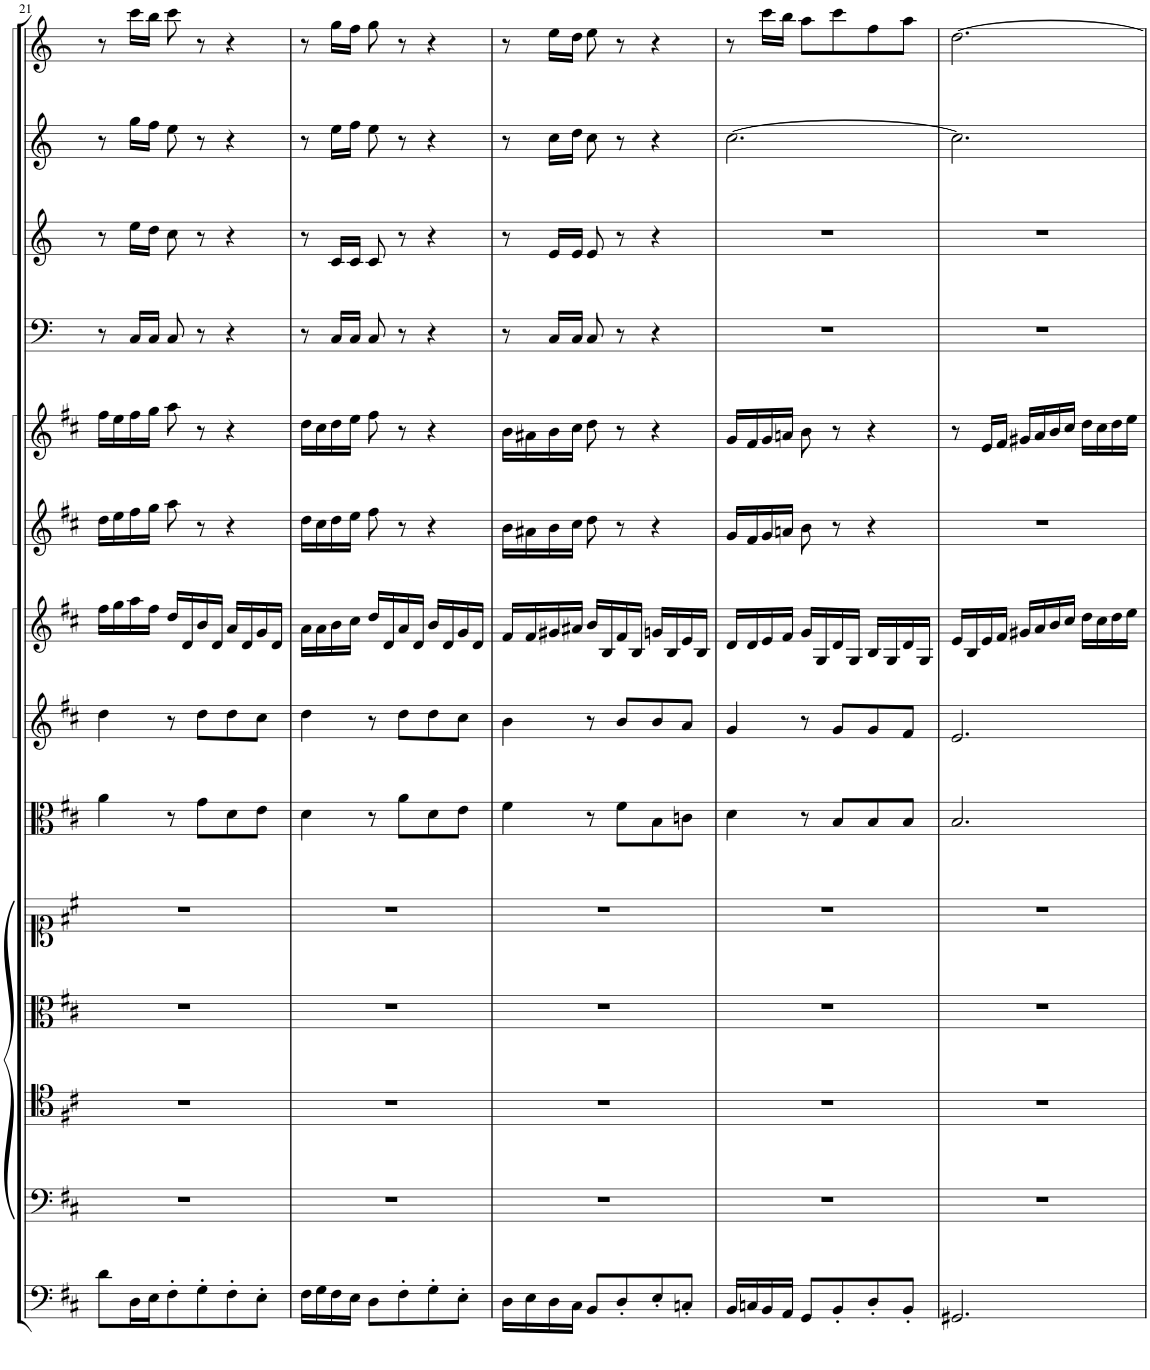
**kern	**kern	**kern	**kern	**kern	**kern	**kern	**kern	**kern	**kern	**kern	**kern	**kern	**kern
*part14	*part13	*part12	*part11	*part10	*part9	*part8	*part7	*part6	*part5	*part4	*part3	*part2	*part1
*staff14	*staff13	*staff12	*staff11	*staff10	*staff9	*staff8	*staff7	*staff6	*staff5	*staff4	*staff3	*staff2	*staff1
*I"Continuo.	*I"Basso	*I"Tenore	*I"Alto	*I"Soprano	*I"Viola.	*I"Violino II	*I"Violino I.	*I"Oboe II	*I"Oboe I.	*I"Timpani.	*I"Tromba III.	*I"Tromba II.	*I"Tromba I.
*	*	*	*	*	*I'Vla	*	*I'Vln	*I'Ob	*I'Ob	*I'Timp	*	*	*
!!LO:PB:g=z
*clefF4	*clefF4	*clefC4	*clefC3	*clefC1	*clefC3	*clefG2	*clefG2	*clefG2	*clefG2	*clefF4	*clefG2	*clefG2	*clefG2
*	*	*	*	*	*	*	*	*	*	*Trd-1c-2	*Trd-1c-2	*Trd-1c-2	*Trd-1c-2
*k[f#c#]	*k[f#c#]	*k[f#c#]	*k[f#c#]	*k[f#c#]	*k[f#c#]	*k[f#c#]	*k[f#c#]	*k[f#c#]	*k[f#c#]	*k[]	*k[]	*k[]	*k[]
*M3/4	*M3/4	*M3/4	*M3/4	*M3/4	*M3/4	*M3/4	*M3/4	*M3/4	*M3/4	*M3/4	*M3/4	*M3/4	*M3/4
=21	=21	=21	=21	=21	=21	=21	=21	=21	=21	=21	=21	=21	=21
8d\L	2.r	2.r	2.r	2.r	4a\	4dd\	16ff#\LL	16dd\LL	16ff#\LL	8r	8r	8r	8r
.	.	.	.	.	.	.	16gg\	16ee\	16ee\	.	.	.	.
16D\L	.	.	.	.	.	.	16aa\	16ff#\	16ff#\	16C/LL	16ee\LL	16gg\LL	16ccc\LL
16E\J	.	.	.	.	.	.	16ff#\JJ	16gg\JJ	16gg\JJ	16C/JJ	16dd\JJ	16ff\JJ	16bb\JJ
8F#'\	.	.	.	.	8r	8r	16dd/LL	8aa\	8aa\	8C/	8cc\	8ee\	8ccc\
.	.	.	.	.	.	.	16d/	.	.	.	.	.	.
8G'\	.	.	.	.	8g\L	8dd\L	16b/	8r	8r	8r	8r	8r	8r
.	.	.	.	.	.	.	16d/JJ	.	.	.	.	.	.
8F#'\	.	.	.	.	8d\	8dd\	16a/LL	4r	4r	4r	4r	4r	4r
.	.	.	.	.	.	.	16d/	.	.	.	.	.	.
8E'\J	.	.	.	.	8e\J	8cc#\J	16g/	.	.	.	.	.	.
.	.	.	.	.	.	.	16d/JJ	.	.	.	.	.	.
=22	=22	=22	=22	=22	=22	=22	=22	=22	=22	=22	=22	=22	=22
16F#\LL	2.r	2.r	2.r	2.r	4d\	4dd\	16a\LL	16dd\LL	16dd\LL	8r	8r	8r	8r
16G\	.	.	.	.	.	.	16a\	16cc#\	16cc#\	.	.	.	.
16F#\	.	.	.	.	.	.	16b\	16dd\	16dd\	16C/LL	16c/LL	16ee\LL	16gg\LL
16E\JJ	.	.	.	.	.	.	16cc#\JJ	16ee\JJ	16ee\JJ	16C/JJ	16c/JJ	16ff\JJ	16ff\JJ
8D\L	.	.	.	.	8r	8r	16dd/LL	8ff#\	8ff#\	8C/	8c/	8ee\	8gg\
.	.	.	.	.	.	.	16d/	.	.	.	.	.	.
8F#'\	.	.	.	.	8a\L	8dd\L	16a/	8r	8r	8r	8r	8r	8r
.	.	.	.	.	.	.	16d/JJ	.	.	.	.	.	.
8G'\	.	.	.	.	8d\	8dd\	16b/LL	4r	4r	4r	4r	4r	4r
.	.	.	.	.	.	.	16d/	.	.	.	.	.	.
8E'\J	.	.	.	.	8e\J	8cc#\J	16g/	.	.	.	.	.	.
.	.	.	.	.	.	.	16d/JJ	.	.	.	.	.	.
=23	=23	=23	=23	=23	=23	=23	=23	=23	=23	=23	=23	=23	=23
16D\LL	2.r	2.r	2.r	2.r	4f#\	4b\	16f#/LL	16b\LL	16b\LL	8r	8r	8r	8r
16E\	.	.	.	.	.	.	16f#/	16a#X\	16a#X\	.	.	.	.
16D\	.	.	.	.	.	.	16g#X/	16b\	16b\	16C/LL	16e/LL	16cc\LL	16ee\LL
16C#\JJ	.	.	.	.	.	.	16a#X/JJ	16cc#\JJ	16cc#\JJ	16C/JJ	16e/JJ	16dd\JJ	16dd\JJ
8BB/L	.	.	.	.	8r	8r	16b/LL	8dd\	8dd\	8C/	8e/	8cc\	8ee\
.	.	.	.	.	.	.	16B/	.	.	.	.	.	.
8D'/	.	.	.	.	8f#\L	8b/L	16f#/	8r	8r	8r	8r	8r	8r
.	.	.	.	.	.	.	16B/JJ	.	.	.	.	.	.
8E'/	.	.	.	.	8B\	8b/	16gn/LL	4r	4r	4r	4r	4r	4r
.	.	.	.	.	.	.	16B/	.	.	.	.	.	.
8Cn'/J	.	.	.	.	8cn\J	8a/J	16e/	.	.	.	.	.	.
.	.	.	.	.	.	.	16B/JJ	.	.	.	.	.	.
=24	=24	=24	=24	=24	=24	=24	=24	=24	=24	=24	=24	=24	=24
16BB/LL	2.r	2.r	2.r	2.r	4d\	4g/	16d/LL	16g/LL	16g/LL	2.r	2.r	[2.cc\	8r
16Cn/	.	.	.	.	.	.	16d/	16f#/	16f#/	.	.	.	.
16BB/	.	.	.	.	.	.	16e/	16g/	16g/	.	.	.	16ccc\LL
16AA/JJ	.	.	.	.	.	.	16f#/JJ	16an/JJ	16an/JJ	.	.	.	16bb\JJ
8GG/L	.	.	.	.	8r	8r	16g/LL	8b\	8b\	.	.	.	8aa\L
.	.	.	.	.	.	.	16G/	.	.	.	.	.	.
8BB'/	.	.	.	.	8B/L	8g/L	16d/	8r	8r	.	.	.	8ccc\
.	.	.	.	.	.	.	16G/JJ	.	.	.	.	.	.
8D'/	.	.	.	.	8B/	8g/	16B/LL	4r	4r	.	.	.	8ff\
.	.	.	.	.	.	.	16G/	.	.	.	.	.	.
8BB'/J	.	.	.	.	8B/J	8f#/J	16d/	.	.	.	.	.	8aa\J
.	.	.	.	.	.	.	16G/JJ	.	.	.	.	.	.
=25	=25	=25	=25	=25	=25	=25	=25	=25	=25	=25	=25	=25	=25
2.GG#X/	2.r	2.r	2.r	2.r	2.B/	2.e/	16e/LL	2.r	8r	2.r	2.r	2.cc\]	[2.dd\
.	.	.	.	.	.	.	16B/	.	.	.	.	.	.
.	.	.	.	.	.	.	16e/	.	16e/LL	.	.	.	.
.	.	.	.	.	.	.	16f#/JJ	.	16f#/JJ	.	.	.	.
.	.	.	.	.	.	.	16g#X/LL	.	16g#X/LL	.	.	.	.
.	.	.	.	.	.	.	16a/	.	16a/	.	.	.	.
.	.	.	.	.	.	.	16b/	.	16b/	.	.	.	.
.	.	.	.	.	.	.	16cc#/JJ	.	16cc#/JJ	.	.	.	.
.	.	.	.	.	.	.	16dd\LL	.	16dd\LL	.	.	.	.
.	.	.	.	.	.	.	16cc#\	.	16cc#\	.	.	.	.
.	.	.	.	.	.	.	16dd\	.	16dd\	.	.	.	.
.	.	.	.	.	.	.	16ee\JJ	.	16ee\JJ	.	.	.	.
=	=	=	=	=	=	=	=	=	=	=	=	=	=
*-	*-	*-	*-	*-	*-	*-	*-	*-	*-	*-	*-	*-	*-
